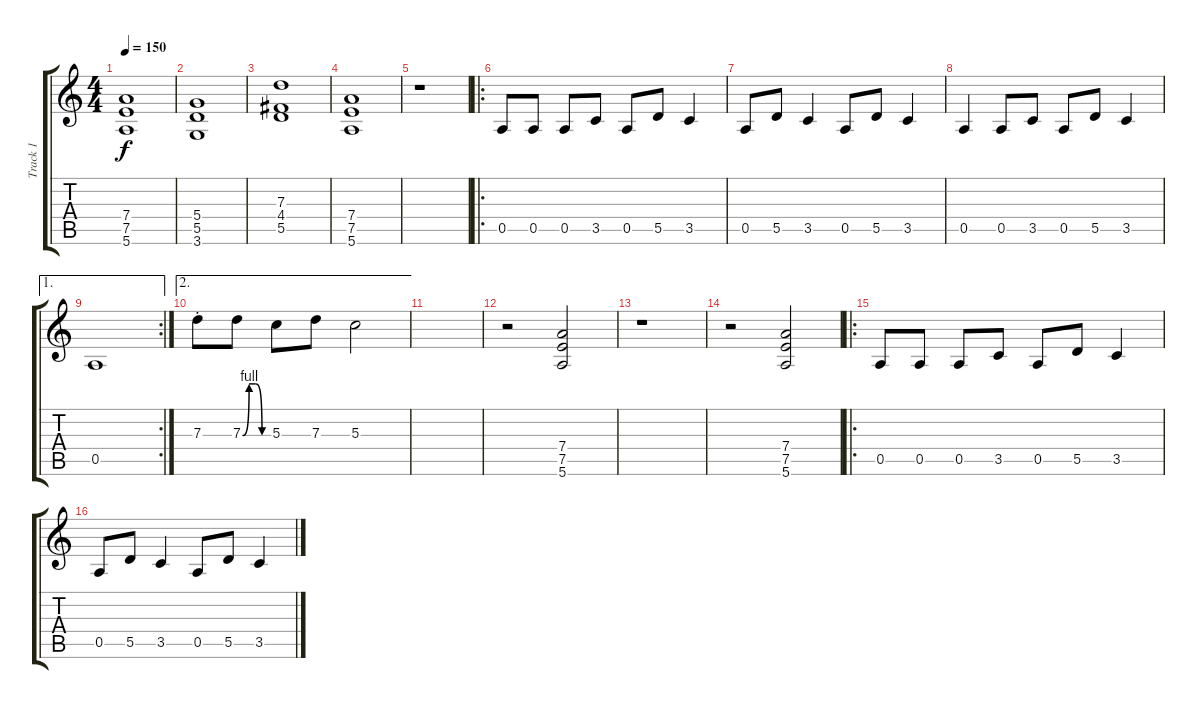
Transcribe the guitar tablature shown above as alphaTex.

\track ("Track 1" "Track 1") {instrument overdrivenguitar}
\staff {score tabs}
\tuning (E4 B3 G3 D3 A2 E2) {hide}
\ts (4 4)
\tempo 150
\clef g2
\ks c
(7.4 7.5 5.6).1{dy f instrument overdrivenguitar} |
(5.4 5.5 3.6).1 |
(7.3 4.4 5.5).1 |
(7.4 7.5 5.6).1 |
r.1 |
\ro
0.5.8 0.5.8 0.5.8 3.5.8 0.5.8 5.5.8 3.5.4 |
0.5.8 5.5.8 3.5.4 0.5.8 5.5.8 3.5.4 |
0.5.4 0.5.8 3.5.8 0.5.8 5.5.8 3.5.4 |
\ae 1
\rc 2
0.5.1 |
\ae 2
7.3{st}.8 7.3{be (custom 0 0 15 4 30 4 45 0 60 0)}.8 5.3.8 7.3.8 5.3.2 |
|
r.2 (7.4 7.5 5.6).2 |
r.1 |
r.2 (7.4 7.5 5.6).2 |
\ro
0.5.8 0.5.8 0.5.8 3.5.8 0.5.8 5.5.8 3.5.4 |
0.5.8 5.5.8 3.5.4 0.5.8 5.5.8 3.5.4
